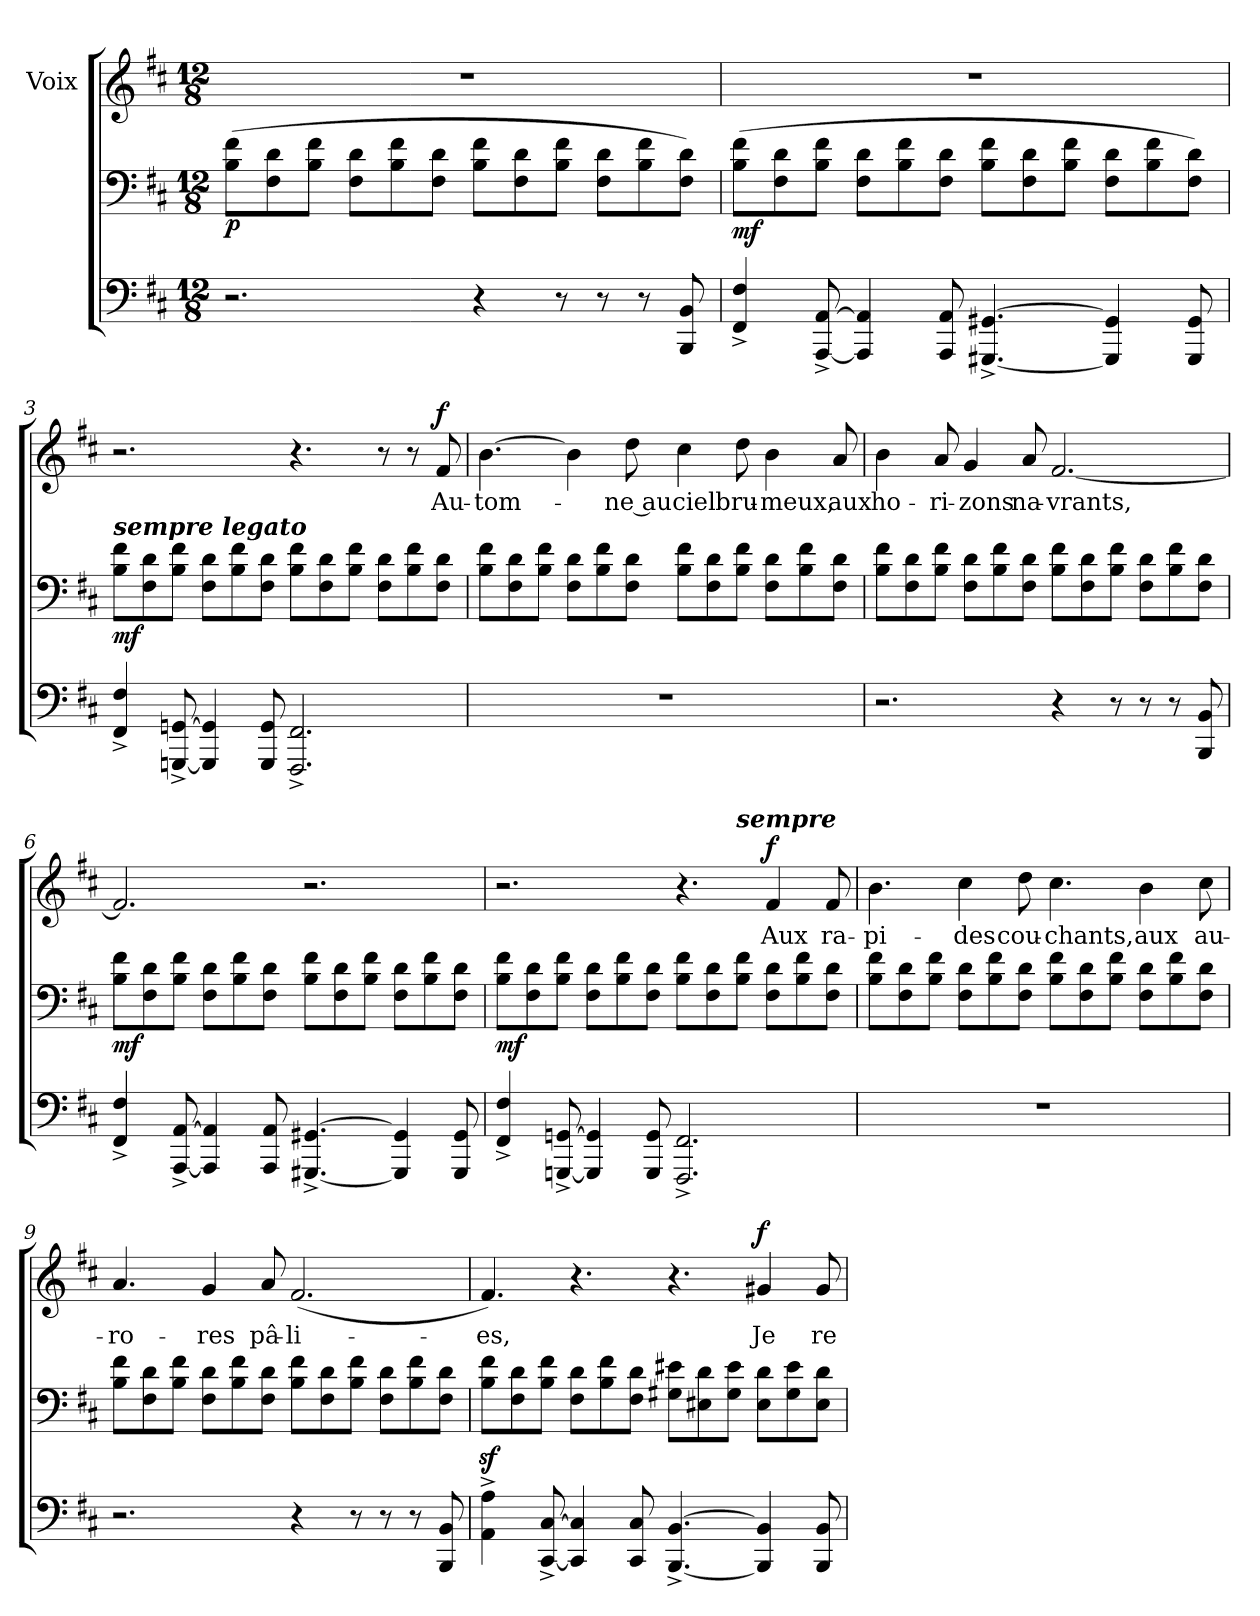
**kern	**kern	**dynam	**kern	**text	**dynam
*part2	*part2	*part2	*part1	*part1	*part1
*staff3	*staff2	*staff2/3	*staff1	*staff1	*staff1
*	*	*	*I"Voix	*	*
*clefF4	*clefF4	*	*clefG2	*	*
*k[f#c#]	*k[f#c#]	*	*k[f#c#]	*	*
*b:	*b:	*	*b:	*	*
*M12/8	*M12/8	*	*M12/8	*	*
=1	=1	=1	=1	=1	=1
!	!	!	!LO:TX:a:B:t=Andante moderato	!	!
!	!	!LO:DY:b	!	!	!
*	*	*	*^	*	*
2.r	(>8B\ 8f#\L	p	1.r	2ryy	.	.
.	8F#\ 8d\	.	.	.	.	.
.	8B\ 8f#\J	.	.	.	.	.
.	8F#\ 8d\L	.	.	.	.	.
*	*	*	*MM99	*	*	*
.	8B\ 8f#\	.	.	1ryy	.	.
.	8F#\ 8d\J	.	.	.	.	.
4r	8B\ 8f#\L	.	.	.	.	.
.	8F#\ 8d\	.	.	.	.	.
8r	8B\ 8f#\J	.	.	.	.	.
8r	8F#\ 8d\L	.	.	.	.	.
8r	8B\ 8f#\	.	.	.	.	.
8BBB/ 8BB/	8F#\ 8d\J)	.	.	.	.	.
=2	=2	=2	=2	=2	=2	=2
!	!	!LO:DY:b	!	!	!	!
*	*	*	*v	*v	*	*
4FF#^/ 4F#^/	(>8B\ 8f#\L	mf	1.r	.	.
.	8F#\ 8d\	.	.	.	.
[8AAA^/ [8AA^/	8B\ 8f#\J	.	.	.	.
4AAA]/ 4AA]/	8F#\ 8d\L	.	.	.	.
.	8B\ 8f#\	.	.	.	.
8AAA/ 8AA/	8F#\ 8d\J	.	.	.	.
[4.GGG#X^/ [4.GG#X^/	8B\ 8f#\L	.	.	.	.
.	8F#\ 8d\	.	.	.	.
.	8B\ 8f#\J	.	.	.	.
4GGG#]/ 4GG#]/	8F#\ 8d\L	.	.	.	.
.	8B\ 8f#\	.	.	.	.
8GGG#/ 8GG#/	8F#\ 8d\J)	.	.	.	.
!!LO:LB:g=z
=3	=3	=3	=3	=3	=3
!	!LO:TX:a:Bi:t=sempre legato	!	!	!	!
!	!	!LO:DY:b	!	!	!
4FF#^/ 4F#^/	8B\ 8f#\L	mf	2.r	.	.
.	8F#\ 8d\	.	.	.	.
[8GGGn^/ [8GGn^/	8B\ 8f#\J	.	.	.	.
4GGG]/ 4GG]/	8F#\ 8d\L	.	.	.	.
.	8B\ 8f#\	.	.	.	.
8GGG/ 8GG/	8F#\ 8d\J	.	.	.	.
2.FFF#^/ 2.FF#^/	8B\ 8f#\L	.	4.r	.	.
.	8F#\ 8d\	.	.	.	.
.	8B\ 8f#\J	.	.	.	.
.	8F#\ 8d\L	.	8r	.	.
.	8B\ 8f#\	.	8r	.	.
!	!	!	!	!	!LO:DY:a
.	8F#\ 8d\J	.	8f#/	Au-	f
=4	=4	=4	=4	=4	=4
1.r	8B\ 8f#\L	.	[4.b\	-tom-	.
.	8F#\ 8d\	.	.	.	.
.	8B\ 8f#\J	.	.	.	.
.	8F#\ 8d\L	.	4b\]	.	.
.	8B\ 8f#\	.	.	.	.
.	8F#\ 8d\J	.	8dd\	ne au	.
.	8B\ 8f#\L	.	4cc#\	ciel	.
.	8F#\ 8d\	.	.	.	.
.	8B\ 8f#\J	.	8dd\	bru-	.
.	8F#\ 8d\L	.	4b\	-meux,	.
.	8B\ 8f#\	.	.	.	.
.	8F#\ 8d\J	.	8a/	aux	.
!!LO:LB:g=z
=5	=5	=5	=5	=5	=5
2.r	8B\ 8f#\L	.	4b\	ho-	.
.	8F#\ 8d\	.	.	.	.
.	8B\ 8f#\J	.	8a/	-ri-	.
.	8F#\ 8d\L	.	4g/	-zons	.
.	8B\ 8f#\	.	.	.	.
.	8F#\ 8d\J	.	8a/	na-	.
4r	8B\ 8f#\L	.	[2.f#/	vrants,	.
.	8F#\ 8d\	.	.	.	.
8r	8B\ 8f#\J	.	.	.	.
8r	8F#\ 8d\L	.	.	.	.
8r	8B\ 8f#\	.	.	.	.
8BBB/ 8BB/	8F#\ 8d\J	.	.	.	.
=6	=6	=6	=6	=6	=6
!	!	!LO:DY:b	!	!	!
4FF#^/ 4F#^/	8B\ 8f#\L	mf	2.f#/]	.	.
.	8F#\ 8d\	.	.	.	.
[8AAA^/ [8AA^/	8B\ 8f#\J	.	.	.	.
4AAA]/ 4AA]/	8F#\ 8d\L	.	.	.	.
.	8B\ 8f#\	.	.	.	.
8AAA/ 8AA/	8F#\ 8d\J	.	.	.	.
[4.GGG#X^/ [4.GG#X^/	8B\ 8f#\L	.	2.r	.	.
.	8F#\ 8d\	.	.	.	.
.	8B\ 8f#\J	.	.	.	.
4GGG#]/ 4GG#]/	8F#\ 8d\L	.	.	.	.
.	8B\ 8f#\	.	.	.	.
8GGG#/ 8GG#/	8F#\ 8d\J	.	.	.	.
!!LO:PB:g=z
=7	=7	=7	=7	=7	=7
!	!	!LO:DY:b	!	!	!
*	*	*	*^	*	*
4FF#^/ 4F#^/	8B\ 8f#\L	mf	2.r	1ryy	.	.
.	8F#\ 8d\	.	.	.	.	.
[8GGGn^/ [8GGn^/	8B\ 8f#\J	.	.	.	.	.
4GGG]/ 4GG]/	8F#\ 8d\L	.	.	.	.	.
.	8B\ 8f#\	.	.	.	.	.
8GGG/ 8GG/	8F#\ 8d\J	.	.	.	.	.
2.FFF#^/ 2.FF#^/	8B\ 8f#\L	.	4.r	.	.	.
.	8F#\ 8d\	.	.	.	.	.
!	!	!	!	!LO:TX:a:Bi:t=sempre	!	!
.	8B\ 8f#\J	.	.	2ryy	.	.
!	!	!	!	!	!	!LO:DY:a
.	8F#\ 8d\L	.	4f#/	.	Aux	f
.	8B\ 8f#\	.	.	.	.	.
.	8F#\ 8d\J	.	8f#/	.	ra-	.
*	*	*	*v	*v	*	*
=8	=8	=8	=8	=8	=8
1.r	8B\ 8f#\L	.	4.b\	-pi-	.
.	8F#\ 8d\	.	.	.	.
.	8B\ 8f#\J	.	.	.	.
.	8F#\ 8d\L	.	4cc#\	-des	.
.	8B\ 8f#\	.	.	.	.
.	8F#\ 8d\J	.	8dd\	cou-	.
.	8B\ 8f#\L	.	4.cc#\	-chants,	.
.	8F#\ 8d\	.	.	.	.
.	8B\ 8f#\J	.	.	.	.
.	8F#\ 8d\L	.	4b\	aux	.
.	8B\ 8f#\	.	.	.	.
.	8F#\ 8d\J	.	8cc#\	au-	.
!!LO:LB:g=z
=9	=9	=9	=9	=9	=9
2.r	8B\ 8f#\L	.	4.a/	-ro-	.
.	8F#\ 8d\	.	.	.	.
.	8B\ 8f#\J	.	.	.	.
.	8F#\ 8d\L	.	4g/	-res	.
.	8B\ 8f#\	.	.	.	.
.	8F#\ 8d\J	.	8a/	pâ-	.
4r	8B\ 8f#\L	.	(<2.f#/	-li-	.
.	8F#\ 8d\	.	.	.	.
8r	8B\ 8f#\J	.	.	.	.
8r	8F#\ 8d\L	.	.	.	.
8r	8B\ 8f#\	.	.	.	.
8BBB/ 8BB/	8F#\ 8d\J	.	.	.	.
=10	=10	=10	=10	=10	=10
4AA^\ 4A^\	8Bz<\ 8f#z<\L	.	4.f#/)	-es,	.
.	8F#\ 8d\	.	.	.	.
[8CC#^/ [8C#^/	8B\ 8f#\J	.	.	.	.
4CC#]/ 4C#]/	8F#\ 8d\L	.	4.r	.	.
.	8B\ 8f#\	.	.	.	.
8CC#/ 8C#/	8F#\ 8d\J	.	.	.	.
[4.BBB^/ [4.BB^/	8G#X\ 8e#X\L	.	4.r	.	.
.	8E#X\ 8d\	.	.	.	.
.	8G#\ 8e#\J	.	.	.	.
!	!	!	!	!	!LO:DY:a
4BBB]/ 4BB]/	8E#\ 8d\L	.	4g#X/	Je	f
.	8G#\ 8e#\	.	.	.	.
8BBB/ 8BB/	8E#\ 8d\J	.	8g#/	re-	.
=	=	=	=	=	=
*-	*-	*-	*-	*-	*-
